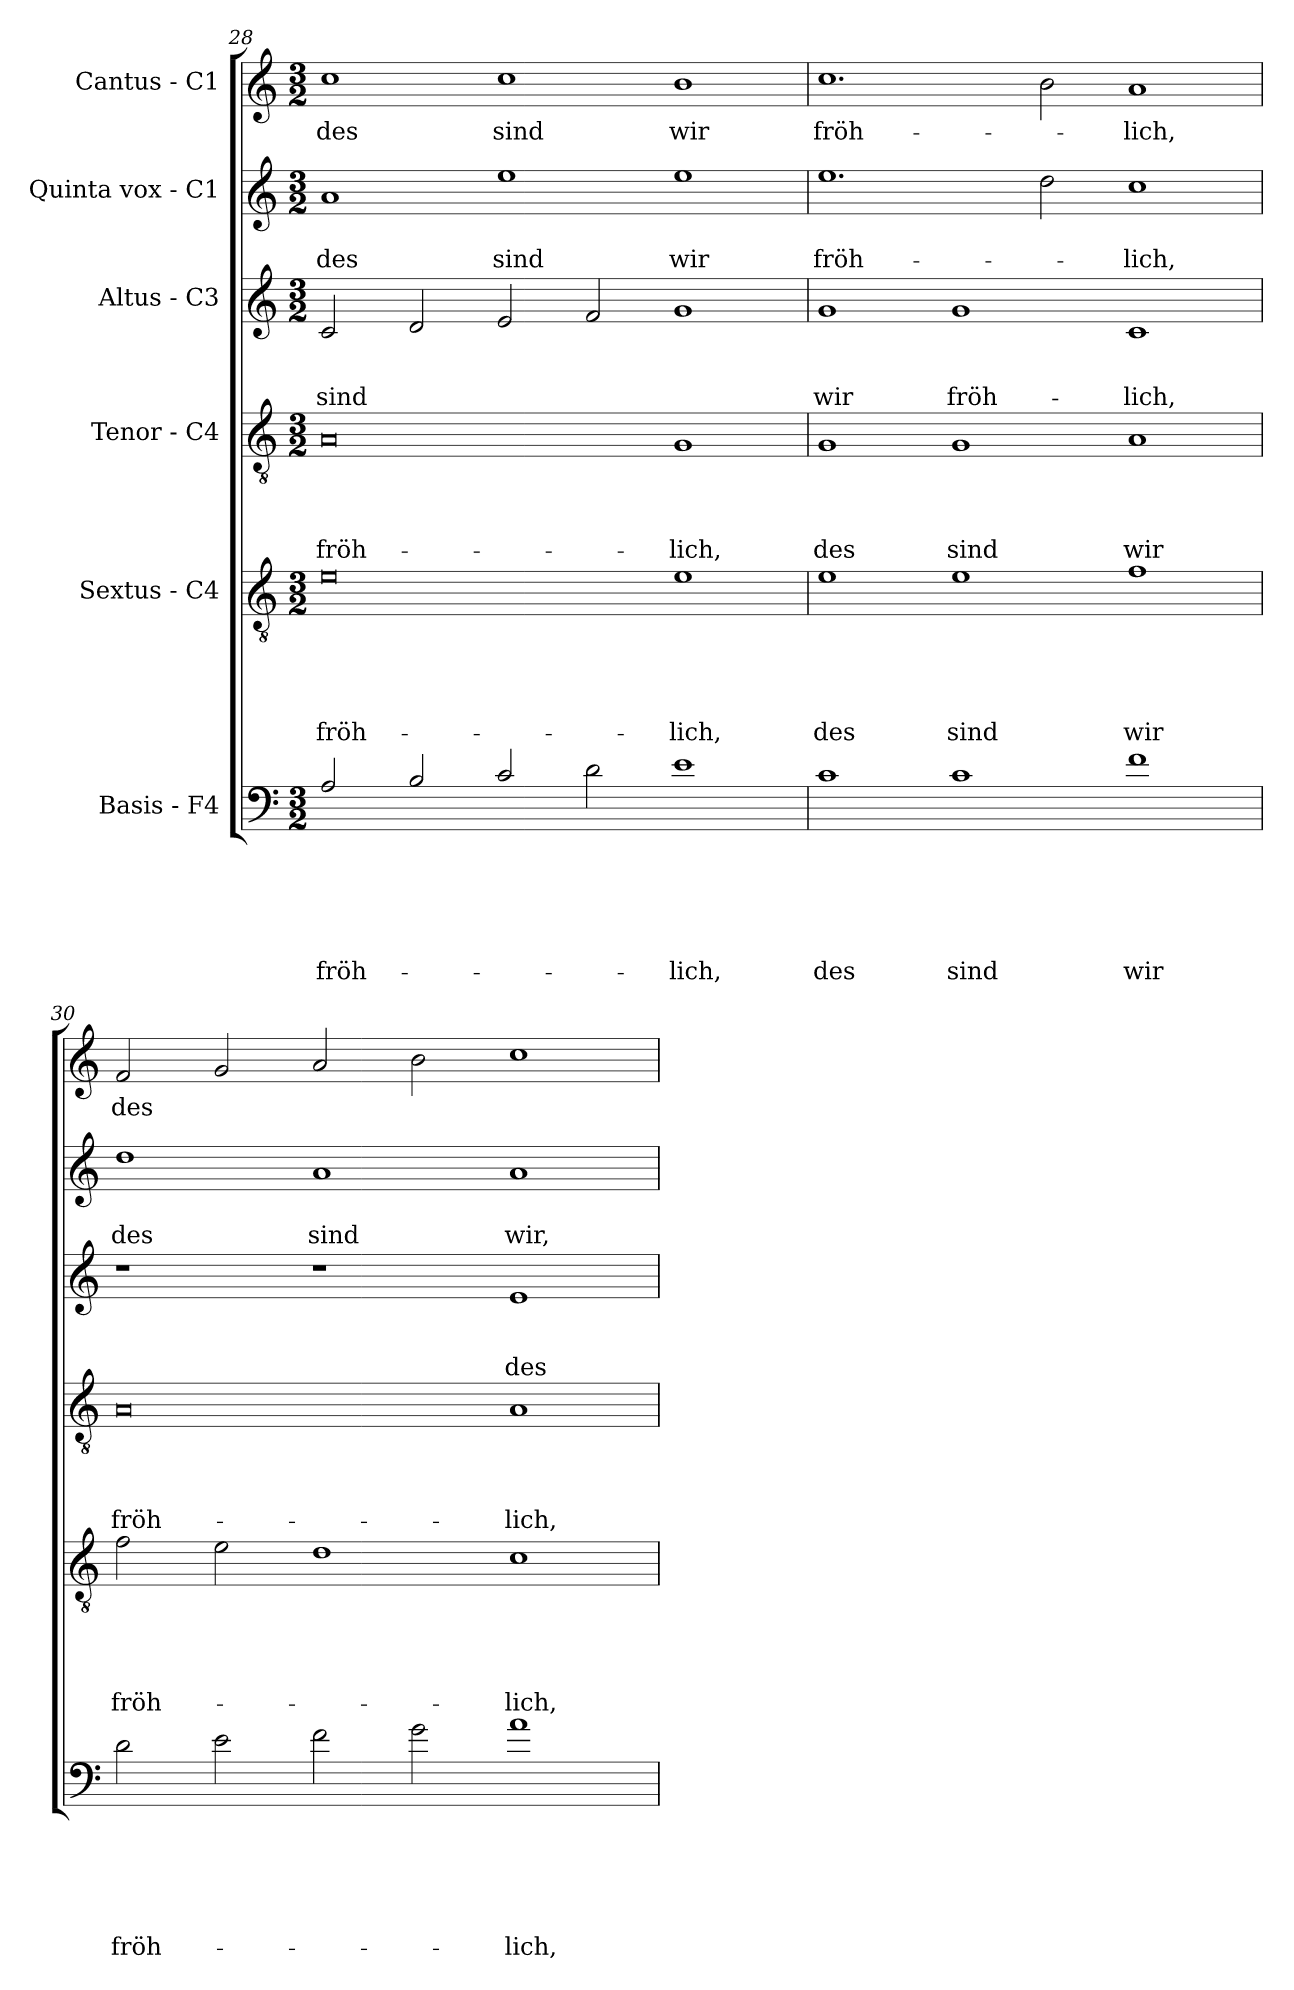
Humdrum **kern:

**kern	**text	**text	**text	**text	**text	**text	**kern	**text	**text	**text	**text	**text	**kern	**text	**text	**text	**text	**kern	**text	**text	**text	**kern	**text	**text	**kern	**text
*part6	*part6	*part6	*part6	*part6	*part6	*part6	*part5	*part5	*part5	*part5	*part5	*part5	*part4	*part4	*part4	*part4	*part4	*part3	*part3	*part3	*part3	*part2	*part2	*part2	*part1	*part1
*staff6	*staff6	*staff6	*staff6	*staff6	*staff6	*staff6	*staff5	*staff5	*staff5	*staff5	*staff5	*staff5	*staff4	*staff4	*staff4	*staff4	*staff4	*staff3	*staff3	*staff3	*staff3	*staff2	*staff2	*staff2	*staff1	*staff1
*I"Basis - F4	*	*	*	*	*	*	*I"Sextus - C4	*	*	*	*	*	*I"Tenor - C4	*	*	*	*	*I"Altus - C3	*	*	*	*I"Quinta vox - C1	*	*	*I"Cantus - C1	*
!!LO:PB:g=z
*clefF4	*	*	*	*	*	*	*clefGv2	*	*	*	*	*	*clefGv2	*	*	*	*	*clefG2	*	*	*	*clefG2	*	*	*clefG2	*
*ITrd8c14	*	*	*	*	*	*	*	*	*	*	*	*	*	*	*	*	*	*	*	*	*	*	*	*	*	*
*k[]	*	*	*	*	*	*	*k[]	*	*	*	*	*	*k[]	*	*	*	*	*k[]	*	*	*	*k[]	*	*	*k[]	*
*C:	*	*	*	*	*	*	*C:	*	*	*	*	*	*C:	*	*	*	*	*C:	*	*	*	*C:	*	*	*C:	*
*M3/2	*	*	*	*	*	*	*M3/2	*	*	*	*	*	*M3/2	*	*	*	*	*M3/2	*	*	*	*M3/2	*	*	*M3/2	*
=28	=28	=28	=28	=28	=28	=28	=28	=28	=28	=28	=28	=28	=28	=28	=28	=28	=28	=28	=28	=28	=28	=28	=28	=28	=28	=28
!	!	!	!	!	!	!LO:LY:b	!	!	!	!	!	!LO:LY:b	!	!	!	!	!LO:LY:b	!	!	!	!LO:LY:b	!	!	!LO:LY:b	!	!LO:LY:b
2AA/	.	.	.	.	.	fröh-	0e	.	.	.	.	fröh-	0A	.	.	.	fröh-	2c/	.	.	sind	1a	.	des	1cc	des
2BB/	.	.	.	.	.	.	.	.	.	.	.	.	.	.	.	.	.	2d/	.	.	.	.	.	.	.	.
!	!	!	!	!	!	!	!	!	!	!	!	!	!	!	!	!	!	!	!	!	!	!	!	!LO:LY:b	!	!LO:LY:b
2C/	.	.	.	.	.	.	.	.	.	.	.	.	.	.	.	.	.	2e/	.	.	.	1ee	.	sind	1cc	sind
2D\	.	.	.	.	.	.	.	.	.	.	.	.	.	.	.	.	.	2f/	.	.	.	.	.	.	.	.
!	!	!	!	!	!	!LO:LY:b	!	!	!	!	!	!LO:LY:b	!	!	!	!	!LO:LY:b	!	!	!	!	!	!	!LO:LY:b	!	!LO:LY:b
1E	.	.	.	.	.	-lich,	1e	.	.	.	.	-lich,	1G	.	.	.	-lich,	1g	.	.	.	1ee	.	wir	1b	wir
=29	=29	=29	=29	=29	=29	=29	=29	=29	=29	=29	=29	=29	=29	=29	=29	=29	=29	=29	=29	=29	=29	=29	=29	=29	=29	=29
!	!	!	!	!	!	!LO:LY:b	!	!	!	!	!	!LO:LY:b	!	!	!	!	!LO:LY:b	!	!	!	!LO:LY:b	!	!	!LO:LY:b	!	!LO:LY:b
1C	.	.	.	.	.	des	1e	.	.	.	.	des	1G	.	.	.	des	1g	.	.	wir	1.ee	.	fröh-	1.cc	fröh-
!	!	!	!	!	!	!LO:LY:b	!	!	!	!	!	!LO:LY:b	!	!	!	!	!LO:LY:b	!	!	!	!LO:LY:b	!	!	!	!	!
1C	.	.	.	.	.	sind	1e	.	.	.	.	sind	1G	.	.	.	sind	1g	.	.	fröh-	.	.	.	.	.
.	.	.	.	.	.	.	.	.	.	.	.	.	.	.	.	.	.	.	.	.	.	2dd\	.	.	2b\	.
!	!	!	!	!	!	!LO:LY:b	!	!	!	!	!	!LO:LY:b	!	!	!	!	!LO:LY:b	!	!	!	!LO:LY:b	!	!	!LO:LY:b	!	!LO:LY:b
1F	.	.	.	.	.	wir	1f	.	.	.	.	wir	1A	.	.	.	wir	1c	.	.	-lich,	1cc	.	-lich,	1a	-lich,
=30	=30	=30	=30	=30	=30	=30	=30	=30	=30	=30	=30	=30	=30	=30	=30	=30	=30	=30	=30	=30	=30	=30	=30	=30	=30	=30
!	!	!	!	!	!	!LO:LY:b	!	!	!	!	!	!LO:LY:b	!	!	!	!	!LO:LY:b	!	!	!	!	!	!	!LO:LY:b	!	!LO:LY:b
2D\	.	.	.	.	.	fröh-	2f\	.	.	.	.	fröh-	0A	.	.	.	fröh-	1r	.	.	.	1dd	.	des	2f/	des
2E\	.	.	.	.	.	.	2e\	.	.	.	.	.	.	.	.	.	.	.	.	.	.	.	.	.	2g/	.
!	!	!	!	!	!	!	!	!	!	!	!	!	!	!	!	!	!	!	!	!	!	!	!	!LO:LY:b	!	!
2F\	.	.	.	.	.	.	1d	.	.	.	.	.	.	.	.	.	.	1r	.	.	.	1a	.	sind	2a/	.
2G\	.	.	.	.	.	.	.	.	.	.	.	.	.	.	.	.	.	.	.	.	.	.	.	.	2b\	.
!	!	!	!	!	!	!LO:LY:b	!	!	!	!	!	!LO:LY:b	!	!	!	!	!LO:LY:b	!	!	!	!LO:LY:b	!	!	!LO:LY:b	!	!
1A	.	.	.	.	.	-lich,	1c	.	.	.	.	-lich,	1A	.	.	.	-lich,	1e	.	.	des	1a	.	wir,	1cc	.
=	=	=	=	=	=	=	=	=	=	=	=	=	=	=	=	=	=	=	=	=	=	=	=	=	=	=
*-	*-	*-	*-	*-	*-	*-	*-	*-	*-	*-	*-	*-	*-	*-	*-	*-	*-	*-	*-	*-	*-	*-	*-	*-	*-	*-
